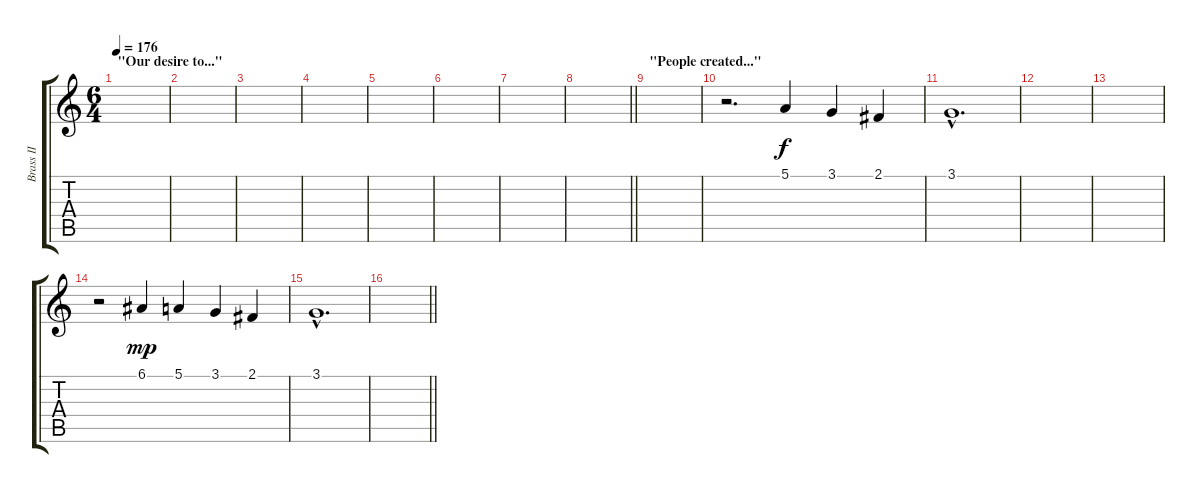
\track ("Brass II" "Brass II") {instrument frenchhorn}
\staff {score tabs}
\tuning (E4 B3 G3 D3 A2 E2) {hide}
\ts (6 4)
\section ("" "\"Our desire to...\"")
\tempo 176
\clef g2
\ks c
|
|
|
|
|
|
|
\barLineRight lightlight
|
\section ("" "\"People created...\"")
|
r.2{d} 5.1.4 3.1.4 2.1.4 |
3.1{hac}.1{d volume 9} |
|
|
r.2{volume 15} 6.1.4{dy mp} 5.1.4 3.1.4 2.1.4 |
3.1{hac}.1{d volume 4} |
\barLineRight lightlight
